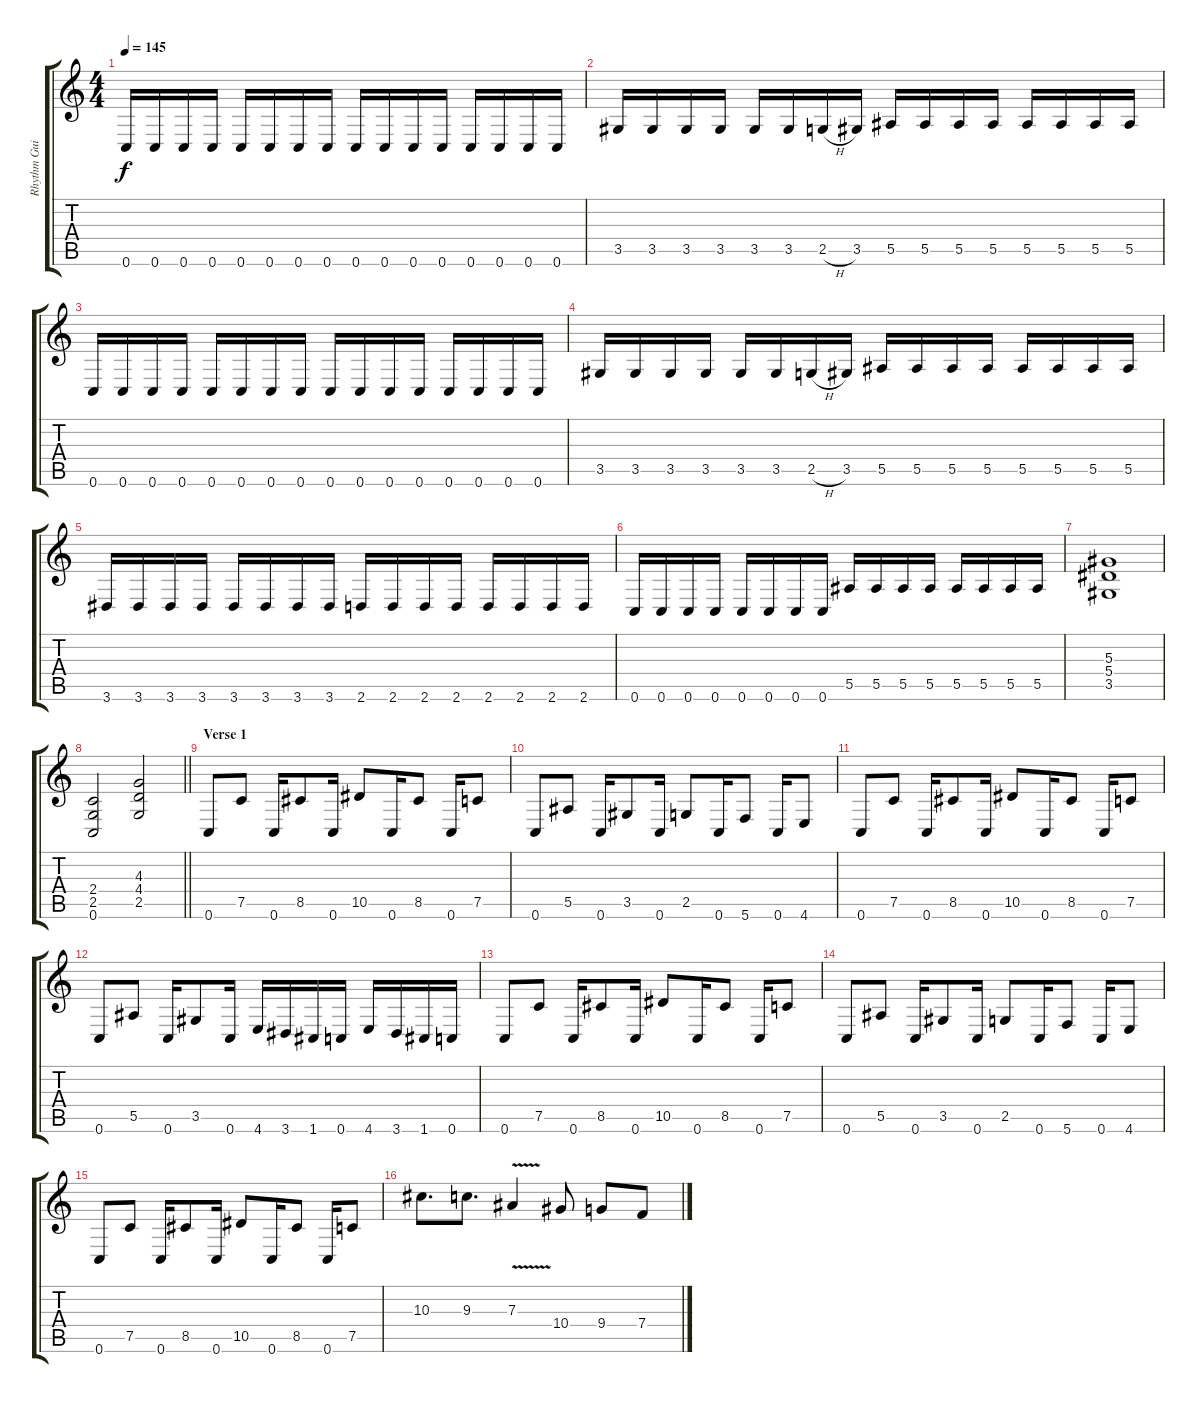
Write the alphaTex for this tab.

\track ("Rhythm Guitar 1" "Rhythm Gui") {instrument distortionguitar}
\staff {score tabs}
\tuning (C4 G3 Eb3 Bb2 F2 C2) {hide}
\ts (4 4)
\tempo 145
\clef g2
\ks c
0.6.16{dy f} 0.6.16 0.6.16 0.6.16 0.6.16 0.6.16 0.6.16 0.6.16 0.6.16 0.6.16 0.6.16 0.6.16 0.6.16 0.6.16 0.6.16 0.6.16 |
3.5.16 3.5.16 3.5.16 3.5.16 3.5.16 3.5.16 2.5{h}.16 3.5.16 5.5.16 5.5.16 5.5.16 5.5.16 5.5.16 5.5.16 5.5.16 5.5.16 |
0.6.16 0.6.16 0.6.16 0.6.16 0.6.16 0.6.16 0.6.16 0.6.16 0.6.16 0.6.16 0.6.16 0.6.16 0.6.16 0.6.16 0.6.16 0.6.16 |
3.5.16 3.5.16 3.5.16 3.5.16 3.5.16 3.5.16 2.5{h}.16 3.5.16 5.5.16 5.5.16 5.5.16 5.5.16 5.5.16 5.5.16 5.5.16 5.5.16 |
3.6.16 3.6.16 3.6.16 3.6.16 3.6.16 3.6.16 3.6.16 3.6.16 2.6.16 2.6.16 2.6.16 2.6.16 2.6.16 2.6.16 2.6.16 2.6.16 |
0.6.16 0.6.16 0.6.16 0.6.16 0.6.16 0.6.16 0.6.16 0.6.16 5.5.16 5.5.16 5.5.16 5.5.16 5.5.16 5.5.16 5.5.16 5.5.16 |
(5.3 5.4 3.5).1 |
\barLineRight lightlight
(2.4 2.5 0.6).2 (4.3 4.4 2.5).2 |
\section ("" "Verse 1")
0.6.8 7.5.8 0.6.16 8.5.8 0.6.16 10.5.8 0.6.16 8.5.8 0.6.16 7.5.8 |
0.6.8 5.5.8 0.6.16 3.5.8 0.6.16 2.5.8 0.6.16 5.6.8 0.6.16 4.6.8 |
0.6.8 7.5.8 0.6.16 8.5.8 0.6.16 10.5.8 0.6.16 8.5.8 0.6.16 7.5.8 |
0.6.8 5.5.8 0.6.16 3.5.8 0.6.16 4.6.16 3.6.16 1.6.16 0.6.16 4.6.16 3.6.16 1.6.16 0.6.16 |
0.6.8 7.5.8 0.6.16 8.5.8 0.6.16 10.5.8 0.6.16 8.5.8 0.6.16 7.5.8 |
0.6.8 5.5.8 0.6.16 3.5.8 0.6.16 2.5.8 0.6.16 5.6.8 0.6.16 4.6.8 |
0.6.8 7.5.8 0.6.16 8.5.8 0.6.16 10.5.8 0.6.16 8.5.8 0.6.16 7.5.8 |
10.3.8{d} 9.3.8{d} 7.3{v}.4 10.4.8 9.4.8 7.4.8
